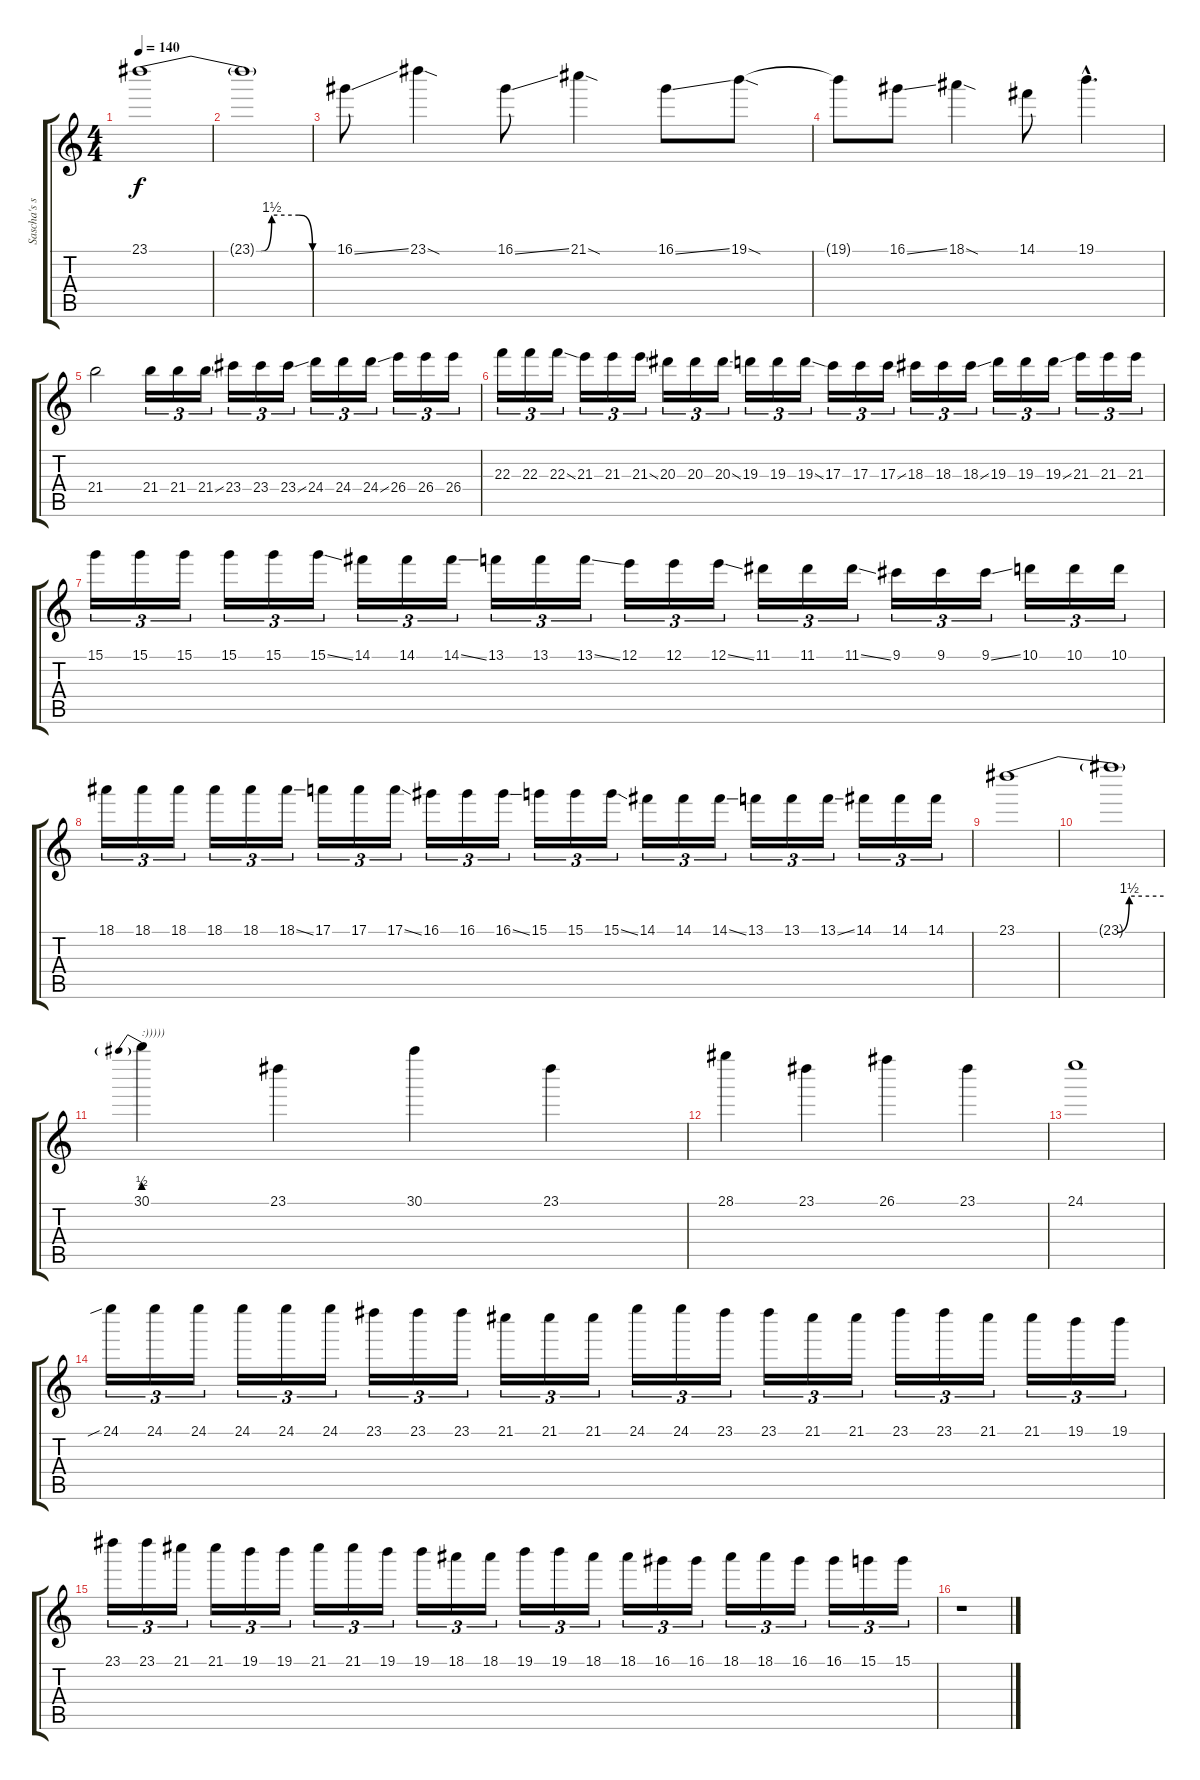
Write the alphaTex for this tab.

\track ("Sascha's solo" "Sascha's s") {instrument overdrivenguitar}
\staff {score tabs}
\tuning (E4 B3 G3 D3 A2 E2) {hide}
\ts (4 4)
\tempo 140
\clef g2
\ks c
23.1{be (custom 0 0 41 0 45 6 55 6 60 0)}.1{dy f} |
23.1{t}.1 |
16.1{ss}.8 23.1{sod}.4 16.1{ss}.8 21.1{sod}.4 16.1{ss}.8 19.1{sod}.8 |
19.1{t}.8 16.1{ss}.8 18.1{sod}.4 14.1.8 19.1{hac}.4{d} |
21.4.2 21.4.16{tu (3 2)} 21.4.16{tu (3 2)} 21.4{ss}.16{tu (3 2)} 23.4.16{tu (3 2)} 23.4.16{tu (3 2)} 23.4{ss}.16{tu (3 2)} 24.4.16{tu (3 2)} 24.4.16{tu (3 2)} 24.4{ss}.16{tu (3 2)} 26.4.16{tu (3 2)} 26.4.16{tu (3 2)} 26.4.16{tu (3 2)} |
22.3.16{tu (3 2)} 22.3.16{tu (3 2)} 22.3{ss}.16{tu (3 2)} 21.3.16{tu (3 2)} 21.3.16{tu (3 2)} 21.3{ss}.16{tu (3 2)} 20.3.16{tu (3 2)} 20.3.16{tu (3 2)} 20.3{ss}.16{tu (3 2)} 19.3.16{tu (3 2)} 19.3.16{tu (3 2)} 19.3{ss}.16{tu (3 2)} 17.3.16{tu (3 2)} 17.3.16{tu (3 2)} 17.3{ss}.16{tu (3 2)} 18.3.16{tu (3 2)} 18.3.16{tu (3 2)} 18.3{ss}.16{tu (3 2)} 19.3.16{tu (3 2)} 19.3.16{tu (3 2)} 19.3{ss}.16{tu (3 2)} 21.3.16{tu (3 2)} 21.3.16{tu (3 2)} 21.3.16{tu (3 2)} |
15.1.16{tu (3 2)} 15.1.16{tu (3 2)} 15.1.16{tu (3 2)} 15.1.16{tu (3 2)} 15.1.16{tu (3 2)} 15.1{ss}.16{tu (3 2)} 14.1.16{tu (3 2)} 14.1.16{tu (3 2)} 14.1{ss}.16{tu (3 2)} 13.1.16{tu (3 2)} 13.1.16{tu (3 2)} 13.1{ss}.16{tu (3 2)} 12.1.16{tu (3 2)} 12.1.16{tu (3 2)} 12.1{ss}.16{tu (3 2)} 11.1.16{tu (3 2)} 11.1.16{tu (3 2)} 11.1{ss}.16{tu (3 2)} 9.1.16{tu (3 2)} 9.1.16{tu (3 2)} 9.1{ss}.16{tu (3 2)} 10.1.16{tu (3 2)} 10.1.16{tu (3 2)} 10.1.16{tu (3 2)} |
18.1.16{tu (3 2)} 18.1.16{tu (3 2)} 18.1.16{tu (3 2)} 18.1.16{tu (3 2)} 18.1.16{tu (3 2)} 18.1{ss}.16{tu (3 2)} 17.1.16{tu (3 2)} 17.1.16{tu (3 2)} 17.1{ss}.16{tu (3 2)} 16.1.16{tu (3 2)} 16.1.16{tu (3 2)} 16.1{ss}.16{tu (3 2)} 15.1.16{tu (3 2)} 15.1.16{tu (3 2)} 15.1{ss}.16{tu (3 2)} 14.1.16{tu (3 2)} 14.1.16{tu (3 2)} 14.1{ss}.16{tu (3 2)} 13.1.16{tu (3 2)} 13.1.16{tu (3 2)} 13.1{ss}.16{tu (3 2)} 14.1.16{tu (3 2)} 14.1.16{tu (3 2)} 14.1.16{tu (3 2)} |
23.1{be (custom 0 0 41 0 46 6 60 6)}.1 |
23.1{t}.1 |
30.1{be (prebend 0 2 60 2)}.4{txt ":)))))"} 23.1.4 30.1.4 23.1.4 |
28.1.4 23.1.4 26.1.4 23.1.4 |
24.1.1 |
24.1{sib}.16{tu (3 2)} 24.1.16{tu (3 2)} 24.1.16{tu (3 2)} 24.1.16{tu (3 2)} 24.1.16{tu (3 2)} 24.1.16{tu (3 2)} 23.1.16{tu (3 2)} 23.1.16{tu (3 2)} 23.1.16{tu (3 2)} 21.1.16{tu (3 2)} 21.1.16{tu (3 2)} 21.1.16{tu (3 2)} 24.1.16{tu (3 2)} 24.1.16{tu (3 2)} 23.1.16{tu (3 2)} 23.1.16{tu (3 2)} 21.1.16{tu (3 2)} 21.1.16{tu (3 2)} 23.1.16{tu (3 2)} 23.1.16{tu (3 2)} 21.1.16{tu (3 2)} 21.1.16{tu (3 2)} 19.1.16{tu (3 2)} 19.1.16{tu (3 2)} |
23.1.16{tu (3 2)} 23.1.16{tu (3 2)} 21.1.16{tu (3 2)} 21.1.16{tu (3 2)} 19.1.16{tu (3 2)} 19.1.16{tu (3 2)} 21.1.16{tu (3 2)} 21.1.16{tu (3 2)} 19.1.16{tu (3 2)} 19.1.16{tu (3 2)} 18.1.16{tu (3 2)} 18.1.16{tu (3 2)} 19.1.16{tu (3 2)} 19.1.16{tu (3 2)} 18.1.16{tu (3 2)} 18.1.16{tu (3 2)} 16.1.16{tu (3 2)} 16.1.16{tu (3 2)} 18.1.16{tu (3 2)} 18.1.16{tu (3 2)} 16.1.16{tu (3 2)} 16.1.16{tu (3 2)} 15.1.16{tu (3 2)} 15.1.16{tu (3 2)} |
r.1
